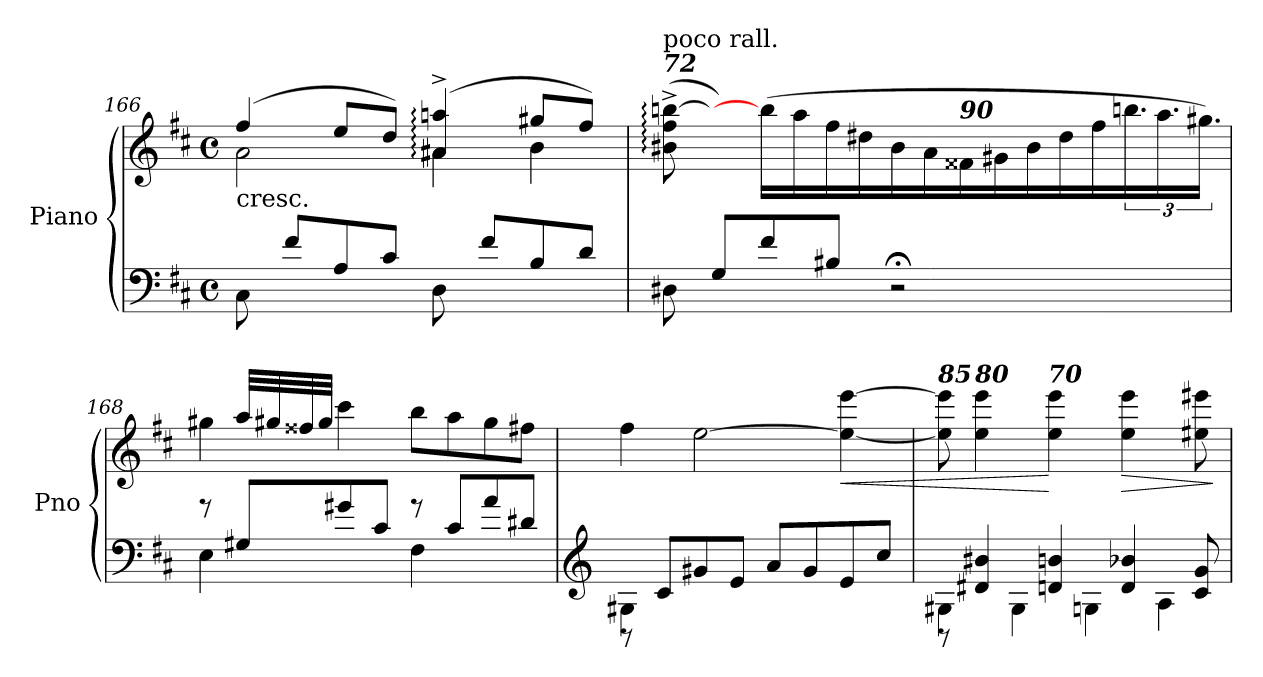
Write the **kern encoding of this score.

**kern	**kern	**dynam
*part1	*part1	*part1
*staff2	*staff1	*staff1/2
*I"Piano	*	*
*I'Pno	*	*
*clefF4	*clefG2	*
*k[f#c#]	*k[f#c#]	*
*M4/4	*M4/4	*
*met(c)	*met(c)	*
=166	=166	=166
*	*^	*
!	!LO:TX:b:t=cresc.	!	!
8C#\	(4ff#/	2a\	.
8f#/L	.	.	.
8A/	8ee/L	.	.
8c#/J	8dd/J)	.	.
8D\	(4a#X/:^ 4aan/:^	4a#\	.
8f#/L	.	.	.
8B/	8gg#X/L	4b\	.
8d/J	8ff#/J)	.	.
*	*v	*v	*
!!LO:PB:g=z
=167	=167	=167
!	!LO:TX:a:Bi:t=72	!
!	!LO:TX:a:t=poco rall.	!
8D#X\	(>8b#X\:^ 8ff#\:^ [8bbn\:^	.
8G/L	8bbyy_)	.
8f#/	(16bb\LL]	.
.	16aa\	.
8B#X/J	16ff#\	.
.	16dd#X\	.
2r;<	16b#\	.
.	16a\	.
!	!LO:TX:a:Bi:t=90	!
.	16f##X\	.
.	16g#X\	.
.	16b#\	.
.	16dd#\	.
.	16ff#\	.
.	24.bbn\	.
8ryy	24.aa\	.
.	24.gg#X\JJ)	.
=168	=168	=168
*^	*^	*
4E\	8rg	4gg#X\	8ryy	.
.	8G#X/L	.	32aa/LLL	.
.	.	.	32gg#X/	.
.	.	.	32ff##X/	.
.	.	.	32gg#/JJJ	.
4ryy	8g#X/	4ccc#\	2.ryy	.
.	8c#/J	.	.	.
4F#\	8rg	8bb\L	.	.
.	8c#/L	8aa\	.	.
4ryy	8a/	8gg#\	.	.
.	8d#X/J	8ff#X\J	.	.
*	*	*v	*v	*
=169	=169	=169	=169
*clefG2	*	*	*
4G#X\	8r	4ff#\	.
.	8c#/L	.	.
2.ryy	8g#X/	[2ee\	.
.	8e/J	.	.
.	8a/L	.	.
.	8g#/	.	.
!	!	!	!LO:HP:b
.	8e/	4ee\_ [4eee\	<
.	8cc#/J	.	.
!!LO:LB:g=z
=170	=170	=170	=170
!	!	!LO:TX:a:Bi:t=85	!
4G#X\	8r	8ee\] 8eee\]	.
!	!	!LO:TX:a:Bi:t=80	!
.	4d#X/ 4b#X/	4ee\ 4eee\	.
4G#\	.	.	.
!	!	!LO:TX:a:Bi:t=70	!
.	4dn/ 4bn/	4ee\ 4eee\	[
4Gn\	.	.	.
!	!	!	!LO:HP:b
.	4d/ 4b-X/	4ee\ 4eee\	>
4A\	.	.	.
.	8c#/ 8g/	8ee#X\ 8eee#X\	.
*v	*v	*	*
.	.	]
=	=	=
*-	*-	*-
